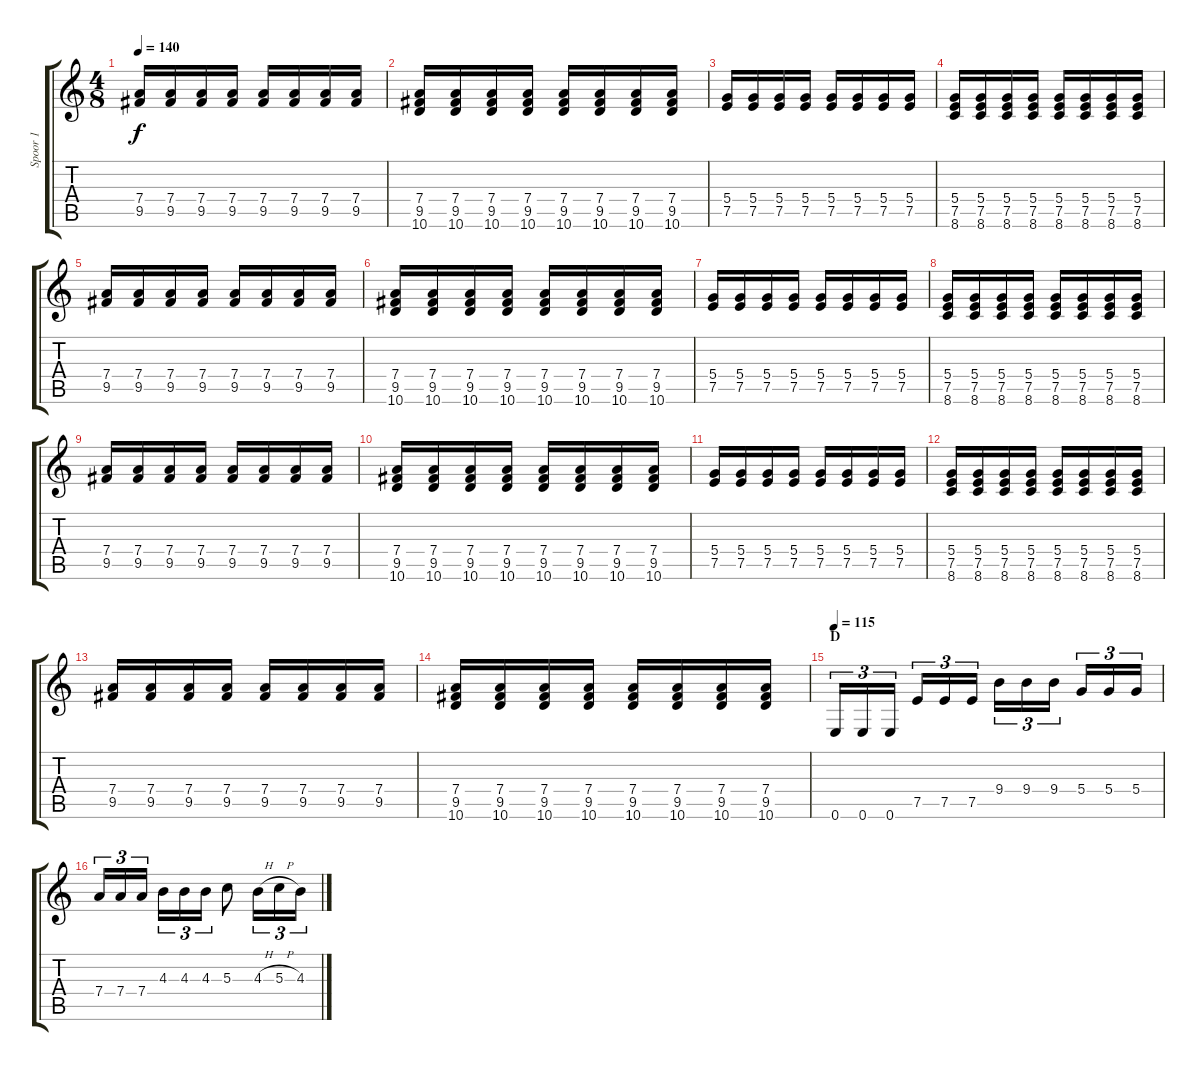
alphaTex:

\track ("Spoor 1" "Spoor 1") {instrument overdrivenguitar}
\staff {score tabs}
\tuning (E4 B3 G3 D3 A2 E2) {hide}
\ts (4 8)
\tempo 140
\clef g2
\ks c
(7.4 9.5).16{dy f} (7.4 9.5).16 (7.4 9.5).16 (7.4 9.5).16 (7.4 9.5).16 (7.4 9.5).16 (7.4 9.5).16 (7.4 9.5).16 |
(7.4 9.5 10.6).16 (7.4 9.5 10.6).16 (7.4 9.5 10.6).16 (7.4 9.5 10.6).16 (7.4 9.5 10.6).16 (7.4 9.5 10.6).16 (7.4 9.5 10.6).16 (7.4 9.5 10.6).16 |
(5.4 7.5).16 (5.4 7.5).16 (5.4 7.5).16 (5.4 7.5).16 (5.4 7.5).16 (5.4 7.5).16 (5.4 7.5).16 (5.4 7.5).16 |
(5.4 7.5 8.6).16 (5.4 7.5 8.6).16 (5.4 7.5 8.6).16 (5.4 7.5 8.6).16 (5.4 7.5 8.6).16 (5.4 7.5 8.6).16 (5.4 7.5 8.6).16 (5.4 7.5 8.6).16 |
(7.4 9.5).16 (7.4 9.5).16 (7.4 9.5).16 (7.4 9.5).16 (7.4 9.5).16 (7.4 9.5).16 (7.4 9.5).16 (7.4 9.5).16 |
(7.4 9.5 10.6).16 (7.4 9.5 10.6).16 (7.4 9.5 10.6).16 (7.4 9.5 10.6).16 (7.4 9.5 10.6).16 (7.4 9.5 10.6).16 (7.4 9.5 10.6).16 (7.4 9.5 10.6).16 |
(5.4 7.5).16 (5.4 7.5).16 (5.4 7.5).16 (5.4 7.5).16 (5.4 7.5).16 (5.4 7.5).16 (5.4 7.5).16 (5.4 7.5).16 |
(5.4 7.5 8.6).16 (5.4 7.5 8.6).16 (5.4 7.5 8.6).16 (5.4 7.5 8.6).16 (5.4 7.5 8.6).16 (5.4 7.5 8.6).16 (5.4 7.5 8.6).16 (5.4 7.5 8.6).16 |
(7.4 9.5).16 (7.4 9.5).16 (7.4 9.5).16 (7.4 9.5).16 (7.4 9.5).16 (7.4 9.5).16 (7.4 9.5).16 (7.4 9.5).16 |
(7.4 9.5 10.6).16 (7.4 9.5 10.6).16 (7.4 9.5 10.6).16 (7.4 9.5 10.6).16 (7.4 9.5 10.6).16 (7.4 9.5 10.6).16 (7.4 9.5 10.6).16 (7.4 9.5 10.6).16 |
(5.4 7.5).16 (5.4 7.5).16 (5.4 7.5).16 (5.4 7.5).16 (5.4 7.5).16 (5.4 7.5).16 (5.4 7.5).16 (5.4 7.5).16 |
(5.4 7.5 8.6).16 (5.4 7.5 8.6).16 (5.4 7.5 8.6).16 (5.4 7.5 8.6).16 (5.4 7.5 8.6).16 (5.4 7.5 8.6).16 (5.4 7.5 8.6).16 (5.4 7.5 8.6).16 |
(7.4 9.5).16 (7.4 9.5).16 (7.4 9.5).16 (7.4 9.5).16 (7.4 9.5).16 (7.4 9.5).16 (7.4 9.5).16 (7.4 9.5).16 |
(7.4 9.5 10.6).16 (7.4 9.5 10.6).16 (7.4 9.5 10.6).16 (7.4 9.5 10.6).16 (7.4 9.5 10.6).16 (7.4 9.5 10.6).16 (7.4 9.5 10.6).16 (7.4 9.5 10.6).16 |
\section ("" "D")
\tempo 115
0.6.16{tu (3 2)} 0.6.16{tu (3 2)} 0.6.16{tu (3 2)} 7.5.16{tu (3 2)} 7.5.16{tu (3 2)} 7.5.16{tu (3 2)} 9.4.16{tu (3 2)} 9.4.16{tu (3 2)} 9.4.16{tu (3 2)} 5.4.16{tu (3 2)} 5.4.16{tu (3 2)} 5.4.16{tu (3 2)} |
7.4.16{tu (3 2)} 7.4.16{tu (3 2)} 7.4.16{tu (3 2)} 4.3.16{tu (3 2)} 4.3.16{tu (3 2)} 4.3.16{tu (3 2)} 5.3.8 4.3{h}.16{tu (3 2)} 5.3{h}.16{tu (3 2)} 4.3.16{tu (3 2)}
